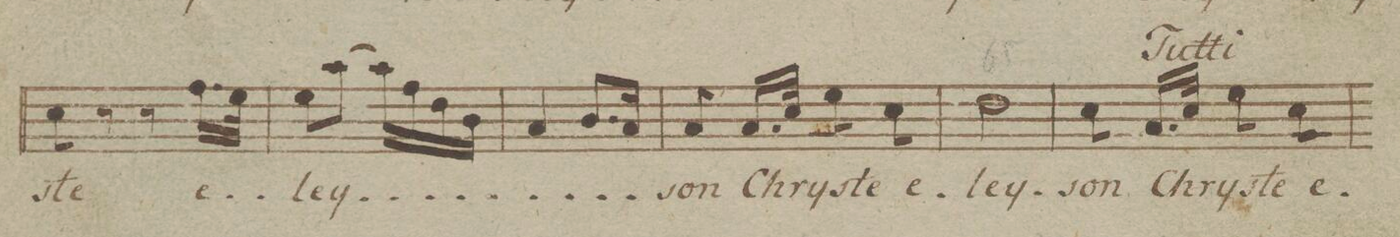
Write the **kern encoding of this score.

**kern	**text	**dynam
*I"Canto.	*	*
*clefC1	*	*
*k[b-e-]	*	*
*M2/4	*	*
8a\	-ste	.
8r	.	.
8r	.	.
16.dd\LL	e-	.
32cc\JJk	.	.
=61	=61	=61
8cc\L	-ley-	.
[8ff\J	.	.
16ff\LL]	.	.
16dd\	.	.
16b-\	.	.
16g\JJ	.	.
=62	=62	=62
4f/	.	.
8.g/L	.	.
16f/Jk	.	.
=63	=63	=63
8f/	-son	.
16.f/LL	Chry-	.
32a/JJk	.	.
8cc\	-ste	.
8a\	e-	.
=64	=64	=64
2b-\	-ley-	.
=65	=65	=65
8a\	-son	.
16.f/LL	Chry-	.
32a/JJk	.	.
8cc\	-ste	.
8a\	e-	.
=66	=66	=66
*-	*-	*-
